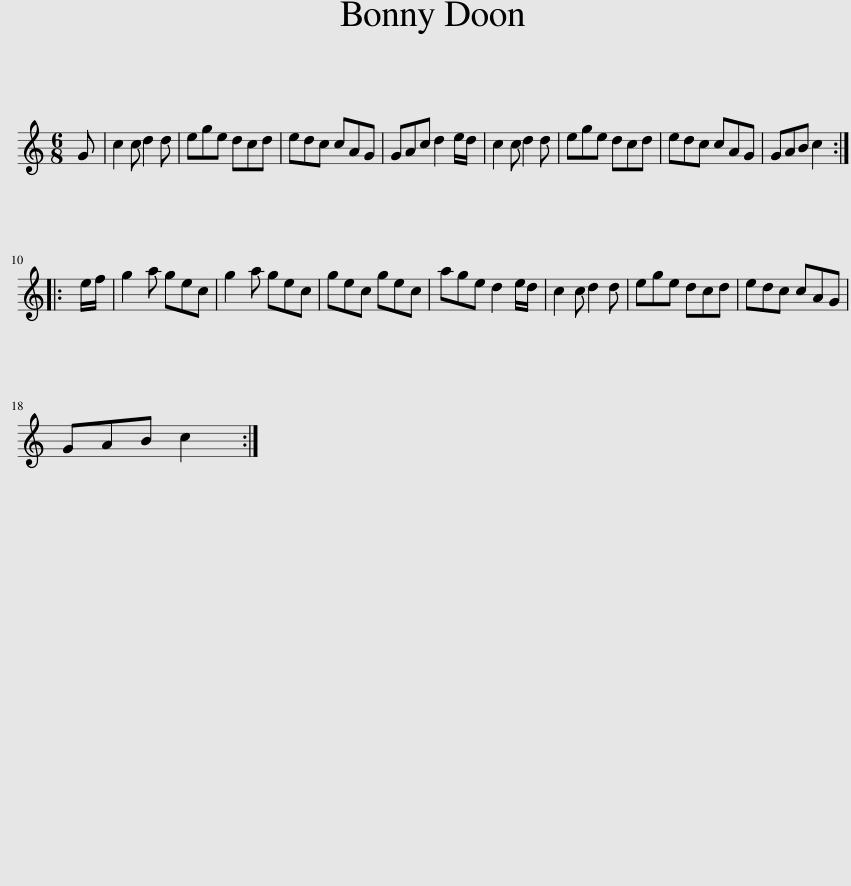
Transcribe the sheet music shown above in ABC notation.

X:1
L:1/8
M:6/8
I:linebreak $
K:C
V:1 treble
V:1
 G | c2 c d2 d | ege dcd | edc cAG | GAc d2 e/d/ | %5
 c2 c d2 d | ege dcd | edc cAG | GAB c2 ::$ e/f/ | %10
 g2 a gec | g2 a gec | gec gec | age d2 e/d/ | c2 c d2 d | %15
 ege dcd | edc cAG |$ GAB c2 :| %18
